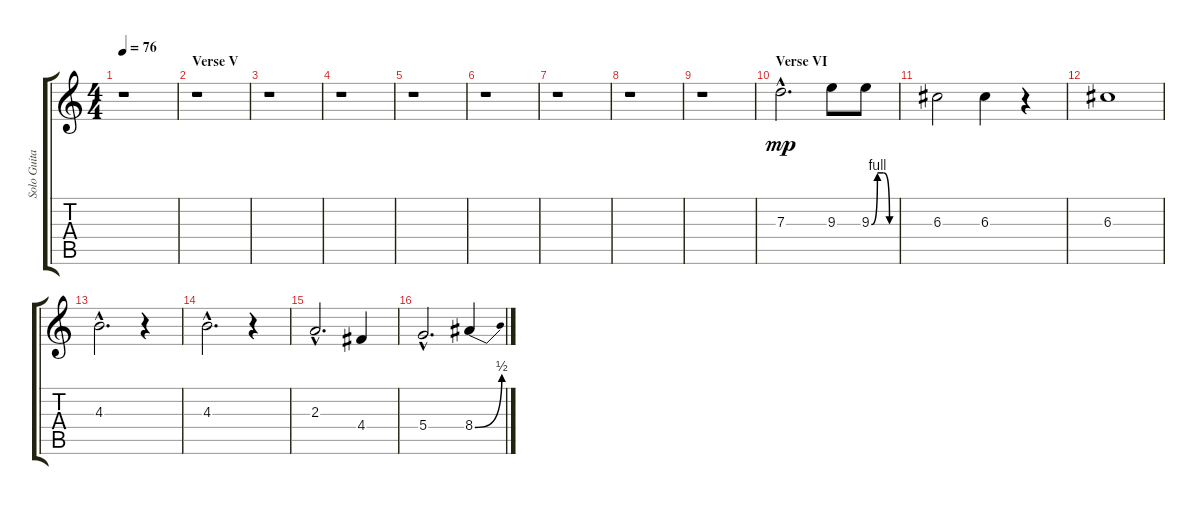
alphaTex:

\track ("Solo Guitar 2" "Solo Guita") {instrument overdrivenguitar}
\staff {score tabs}
\tuning (E4 B3 G3 D3 A2 E2) {hide}
\ts (4 4)
\tempo 76
\clef g2
\ks c
r.1{dy p} |
\section ("" "Verse V")
r.1 |
r.1 |
r.1 |
r.1 |
r.1 |
r.1 |
r.1 |
r.1 |
\section ("" "Verse VI")
7.3{hac}.2{d dy mp} 9.3.8 9.3{be (custom 0 0 15 4 30 4 45 0 60 0)}.8 |
6.3.2 6.3.4 r.4 |
6.3.1 |
4.3{hac}.2{d} r.4 |
4.3{hac}.2{d} r.4 |
2.3{hac}.2{d} 4.4.4 |
5.4{hac}.2{d} 8.4{be (bend 0 0 60 2)}.4
